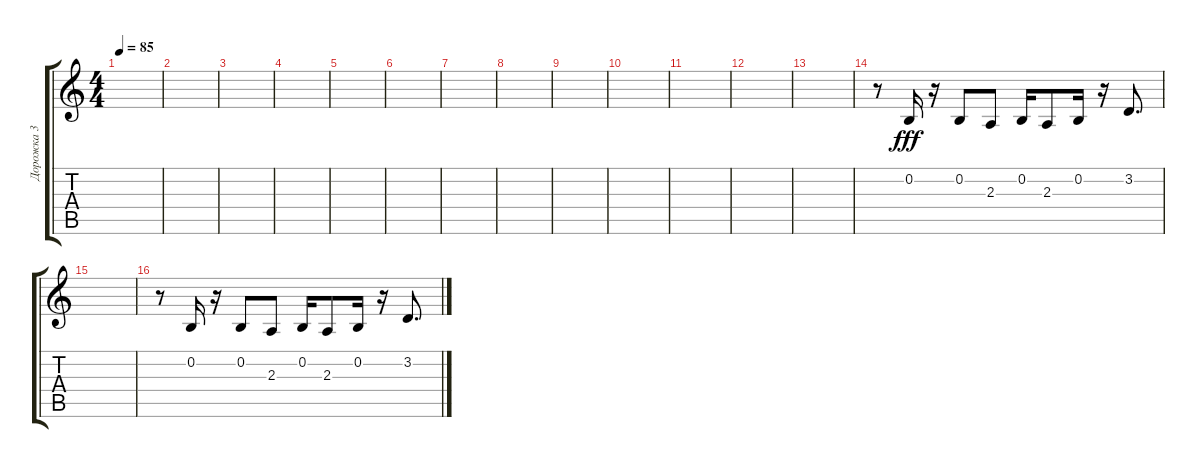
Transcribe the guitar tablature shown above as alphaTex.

\track ("Дорожка 3" "Дорожка 3") {instrument brasssection}
\staff {score tabs}
\tuning (E4 B3 G3 D3 A2 E2) {hide}
\ts (4 4)
\tempo 85
\clef g2
\ks c
|
|
|
|
|
|
|
|
|
|
|
|
|
r.8 0.2.16{dy fff} r.16 0.2.8 2.3.8 0.2.16 2.3.8 0.2.16 r.16 3.2.8{d} |
|
r.8 0.2.16 r.16 0.2.8 2.3.8 0.2.16 2.3.8 0.2.16 r.16 3.2.8{d}
